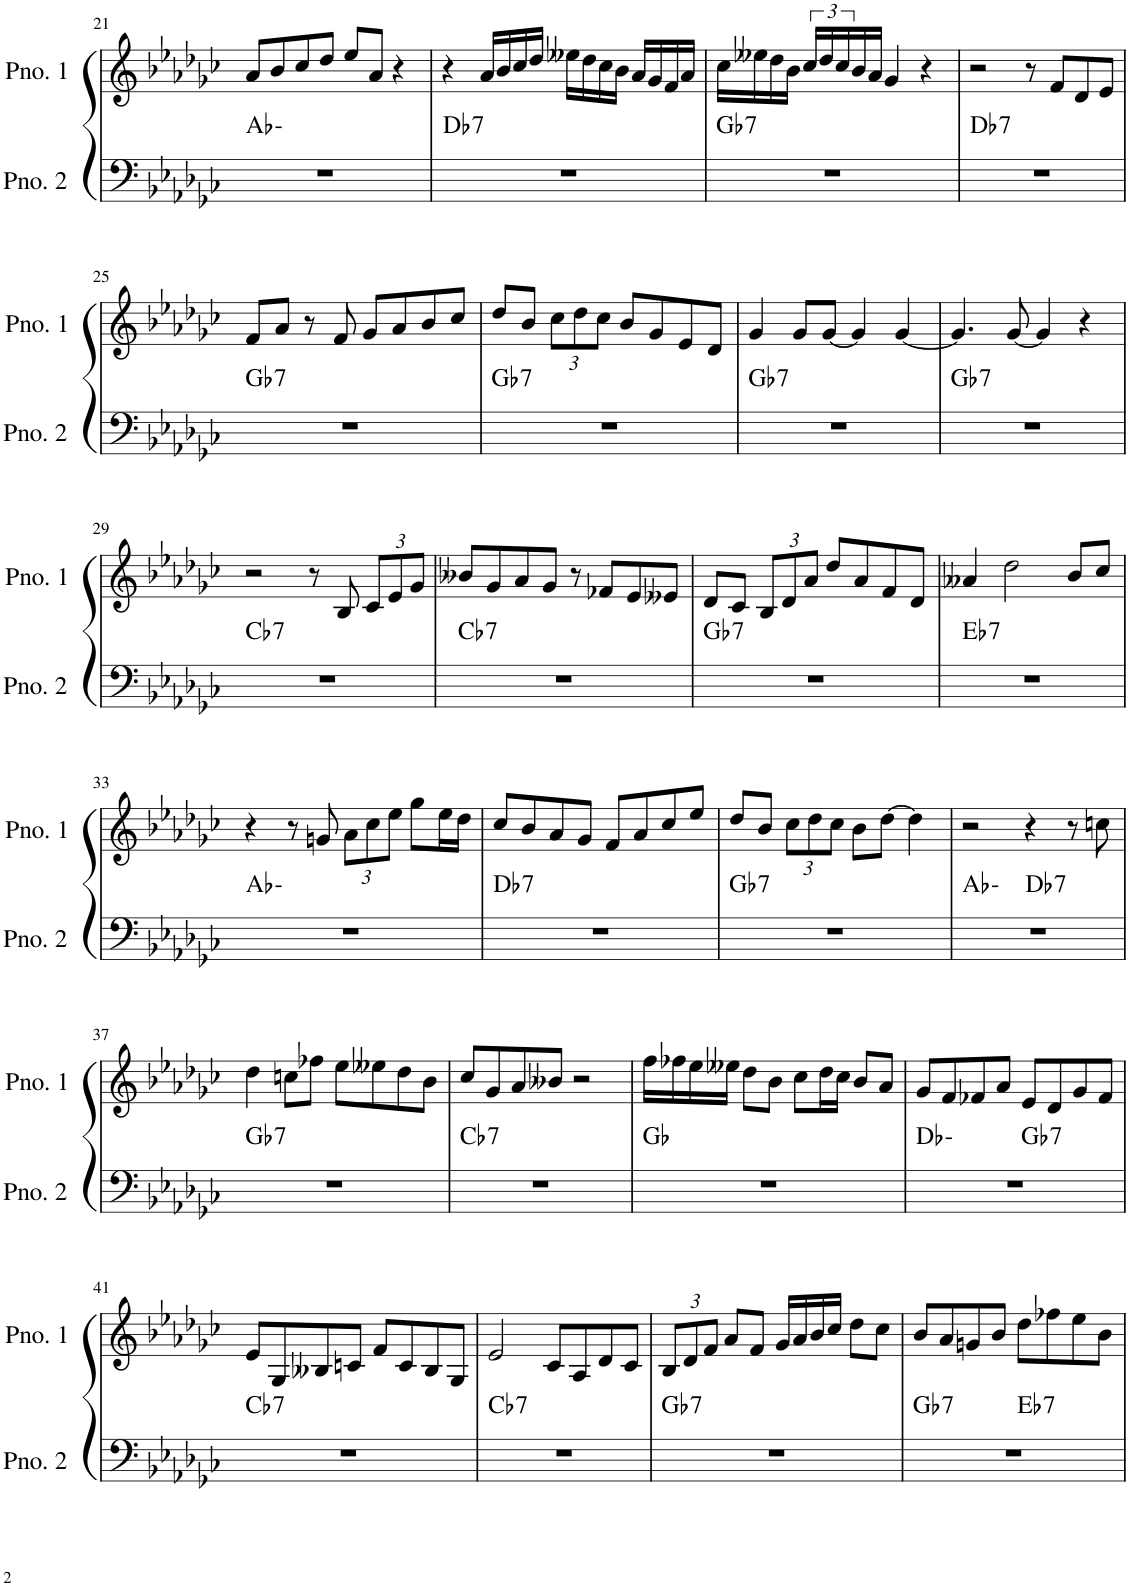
**kern	**harte	**kern
*part2	*part2	*part1
*staff2	*	*staff1
*I"ピアノ 2	*	*I"ピアノ 1
!!LO:PB:g=z
*clefF4	*	*clefG2
*k[b-e-a-d-g-c-]	*	*k[b-e-a-d-g-c-]
*M4/4	*	*M4/4
=21	=21	=21
1r	Ab:min	8a-/L
.	.	8b-/
.	.	8cc-/
.	.	8dd-/J
.	.	8ee-/L
.	.	8a-/J
.	.	4r
=22	=22	=22
!	!LO:H:kt=7	!
1r	Db:7	4r
.	.	16a-/LL
.	.	16b-/
.	.	16cc-/
.	.	16dd-/JJ
.	.	16ee--X\LL
.	.	16dd-\
.	.	16cc-\
.	.	16b-\JJ
.	.	16a-/LL
.	.	16g-/
.	.	16f/
.	.	16a-/JJ
=23	=23	=23
!	!LO:H:kt=7	!
1r	Gb:7	16cc-\LL
.	.	16ee--X\
.	.	16dd-\
.	.	16b-\JJ
.	.	24cc-/LL
.	.	24dd-/
.	.	24cc-/
.	.	16b-/
.	.	16a-/JJ
.	.	4g-/
.	.	4r
=24	=24	=24
!	!LO:H:kt=7	!
1r	Db:7	2r
.	.	8r
.	.	8f/L
.	.	8d-/
.	.	8e-/J
!!LO:LB:g=z
=25	=25	=25
!	!LO:H:kt=7	!
1r	Gb:7	8f/L
.	.	8a-/J
.	.	8r
.	.	8f/
.	.	8g-/L
.	.	8a-/
.	.	8b-/
.	.	8cc-/J
=26	=26	=26
!	!LO:H:kt=7	!
1r	Gb:7	8dd-/L
.	.	8b-/J
*	*	*Xbrackettup
.	.	12cc-\L
.	.	12dd-\
.	.	12cc-\J
.	.	8b-/L
.	.	8g-/
.	.	8e-/
.	.	8d-/J
=27	=27	=27
!	!LO:H:kt=7	!
1r	Gb:7	4g-/
.	.	8g-/L
.	.	[8g-/J
.	.	4g-/]
.	.	[4g-/
=28	=28	=28
!	!LO:H:kt=7	!
1r	Gb:7	4.g-/]
.	.	[8g-/
.	.	4g-/]
.	.	4r
!!LO:LB:g=z
=29	=29	=29
!	!LO:H:kt=7	!
1r	Cb:7	2r
.	.	8r
.	.	8B-/
.	.	12c-/L
.	.	12e-/
.	.	12g-/J
=30	=30	=30
!	!LO:H:kt=7	!
1r	Cb:7	8b--X/L
.	.	8g-/
.	.	8a-/
.	.	8g-/J
.	.	8r
.	.	8f-X/L
.	.	8e-/
.	.	8e--X/J
=31	=31	=31
!	!LO:H:kt=7	!
1r	Gb:7	8d-/L
.	.	8c-/J
.	.	12B-/L
.	.	12d-/
.	.	12a-/J
.	.	8dd-/L
.	.	8a-/
.	.	8f/
.	.	8d-/J
=32	=32	=32
!	!LO:H:kt=7	!
1r	Eb:7	4a--X/
.	.	2dd-\
.	.	8b-/L
.	.	8cc-/J
!!LO:LB:g=z
=33	=33	=33
1r	Ab:min	4r
.	.	8r
.	.	8gn/
.	.	12a-\L
.	.	12cc-\
.	.	12ee-\J
.	.	8gg-\L
.	.	16ee-\L
.	.	16dd-\JJ
=34	=34	=34
!	!LO:H:kt=7	!
1r	Db:7	8cc-/L
.	.	8b-/
.	.	8a-/
.	.	8g-/J
.	.	8f/L
.	.	8a-/
.	.	8cc-/
.	.	8ee-/J
=35	=35	=35
!	!LO:H:kt=7	!
1r	Gb:7	8dd-/L
.	.	8b-/J
.	.	12cc-\L
.	.	12dd-\
.	.	12cc-\J
.	.	8b-\L
.	.	[8dd-\J
.	.	4dd-\]
=36	=36	=36
*^	*	*
1r	2ryy	Ab:min	2r
!	!	!LO:H:kt=7	!
.	2ryy	Db:7	4r
.	.	.	8r
.	.	.	8ccn\
!!LO:LB:g=z
=37	=37	=37	=37
!	!	!LO:H:kt=7	!
*v	*v	*	*
1r	Gb:7	4dd-\
.	.	8ccn\L
.	.	8ff-X\J
.	.	8ee-\L
.	.	8ee--X\
.	.	8dd-\
.	.	8b-\J
=38	=38	=38
!	!LO:H:kt=7	!
1r	Cb:7	8cc-/L
.	.	8g-/
.	.	8a-/
.	.	8b--X/J
.	.	2r
=39	=39	=39
1r	Gb:maj	16ff\LL
.	.	16ff-X\
.	.	16ee-\
.	.	16ee--X\JJ
.	.	8dd-\L
.	.	8b-\J
.	.	8cc-\L
.	.	16dd-\L
.	.	16cc-\JJ
.	.	8b-/L
.	.	8a-/J
=40	=40	=40
*^	*	*
1r	2ryy	Db:min	8g-/L
.	.	.	8f/
.	.	.	8f-X/
.	.	.	8a-/J
!	!	!LO:H:kt=7	!
.	2ryy	Gb:7	8e-/L
.	.	.	8d-/
.	.	.	8g-/
.	.	.	8f-/J
!!LO:LB:g=z
=41	=41	=41	=41
!	!	!LO:H:kt=7	!
*v	*v	*	*
1r	Cb:7	8e-/L
.	.	8G-/
.	.	8B--X/
.	.	8cn/J
.	.	8f/L
.	.	8c/
.	.	8B--/
.	.	8G-/J
=42	=42	=42
!	!LO:H:kt=7	!
1r	Cb:7	2e-/
.	.	8c-/L
.	.	8A-/
.	.	8d-/
.	.	8c-/J
=43	=43	=43
!	!LO:H:kt=7	!
1r	Gb:7	12B-/L
.	.	12d-/
.	.	12f/J
.	.	8a-/L
.	.	8f/J
.	.	16g-/LL
.	.	16a-/
.	.	16b-/
.	.	16cc-/JJ
.	.	8dd-\L
.	.	8cc-\J
=44	=44	=44
!	!LO:H:kt=7	!
*^	*	*
1r	2ryy	Gb:7	8b-/L
.	.	.	8a-/
.	.	.	8gn/
.	.	.	8b-/J
!	!	!LO:H:kt=7	!
.	2ryy	Eb:7	8dd-\L
.	.	.	8ff-X\
.	.	.	8ee-\
.	.	.	8b-\J
*v	*v	*	*
=	=	=
*-	*-	*-
